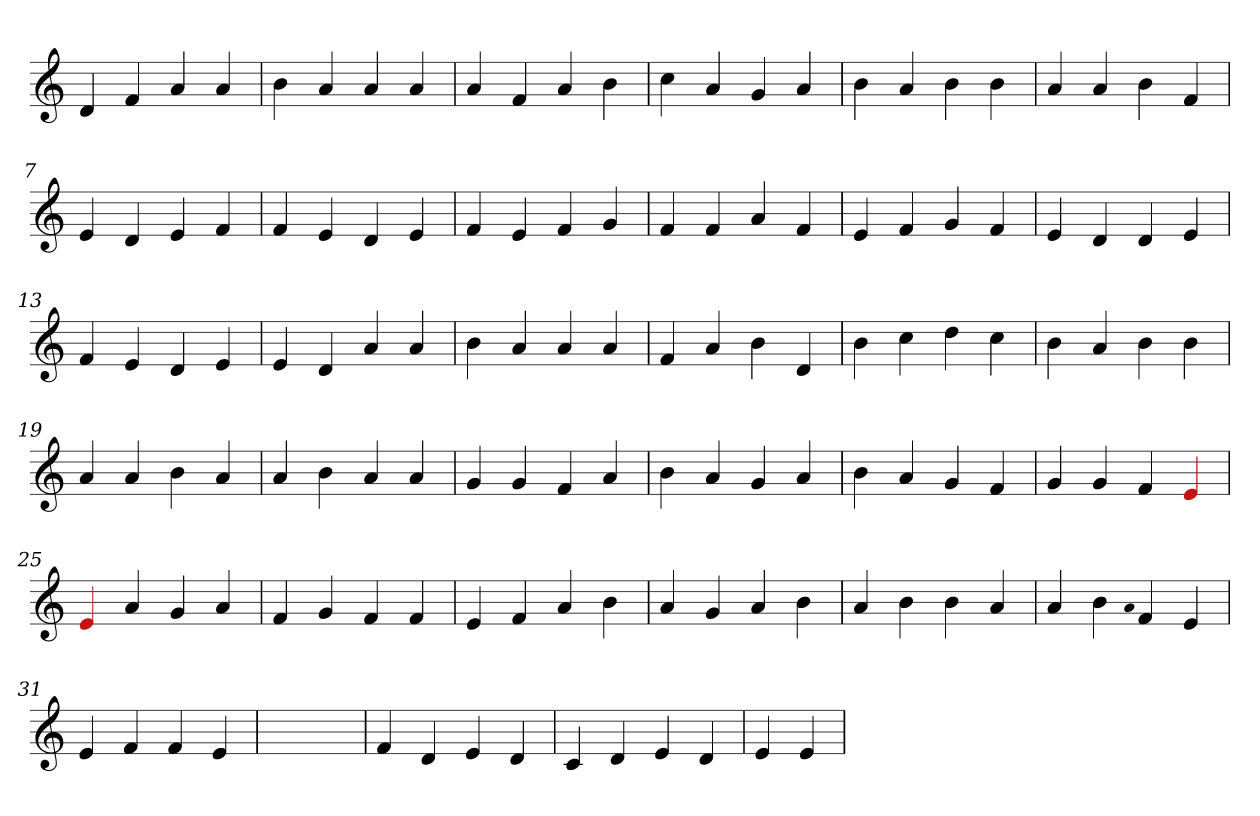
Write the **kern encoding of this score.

**kern
*part1
*staff1
*clefG2
=1
4d
4f
4a
4a
=2
4b
4a
4a
4a
=3
4a
4f
4a
4b
=4
4cc
4a
4g
4a
=5
4b
4a
4b
4b
=6
4a
4a
4b
4f
=7
4e
4d
4e
4f
=8
4f
4e
4d
4e
=9
4f
4e
4f
4g
=10
4f
4f
4a
4f
=11
4e
4f
4g
4f
=12
4e
4d
4d
4e
=13
4f
4e
4d
4e
=14
4e
4d
4a
4a
=15
4b
4a
4a
4a
=16
4f
4a
4b
4d
=17
4b
4cc
4dd
4cc
=18
4b
4a
4b
4b
=19
4a
4a
4b
4a
=20
4a
4b
4a
4a
=21
4g
4g
4f
4a
=22
4b
4a
4g
4a
=23
4b
4a
4g
4f
=24
4g
4g
4f
4Re
=25
4Re
4a
4g
4a
=26
4f
4g
4f
4f
=27
4e
4f
4a
4b
=28
4a
4g
4a
4b
=29
4a
4b
4b
4a
=30
4a
4b
qqa
4f
4e
=31
4e
4f
4f
4e
=32
1ryy
=32
4f
4d
4e
4d
=33
4c
4d
4e
4d
=34
4e
4e
=
*-
